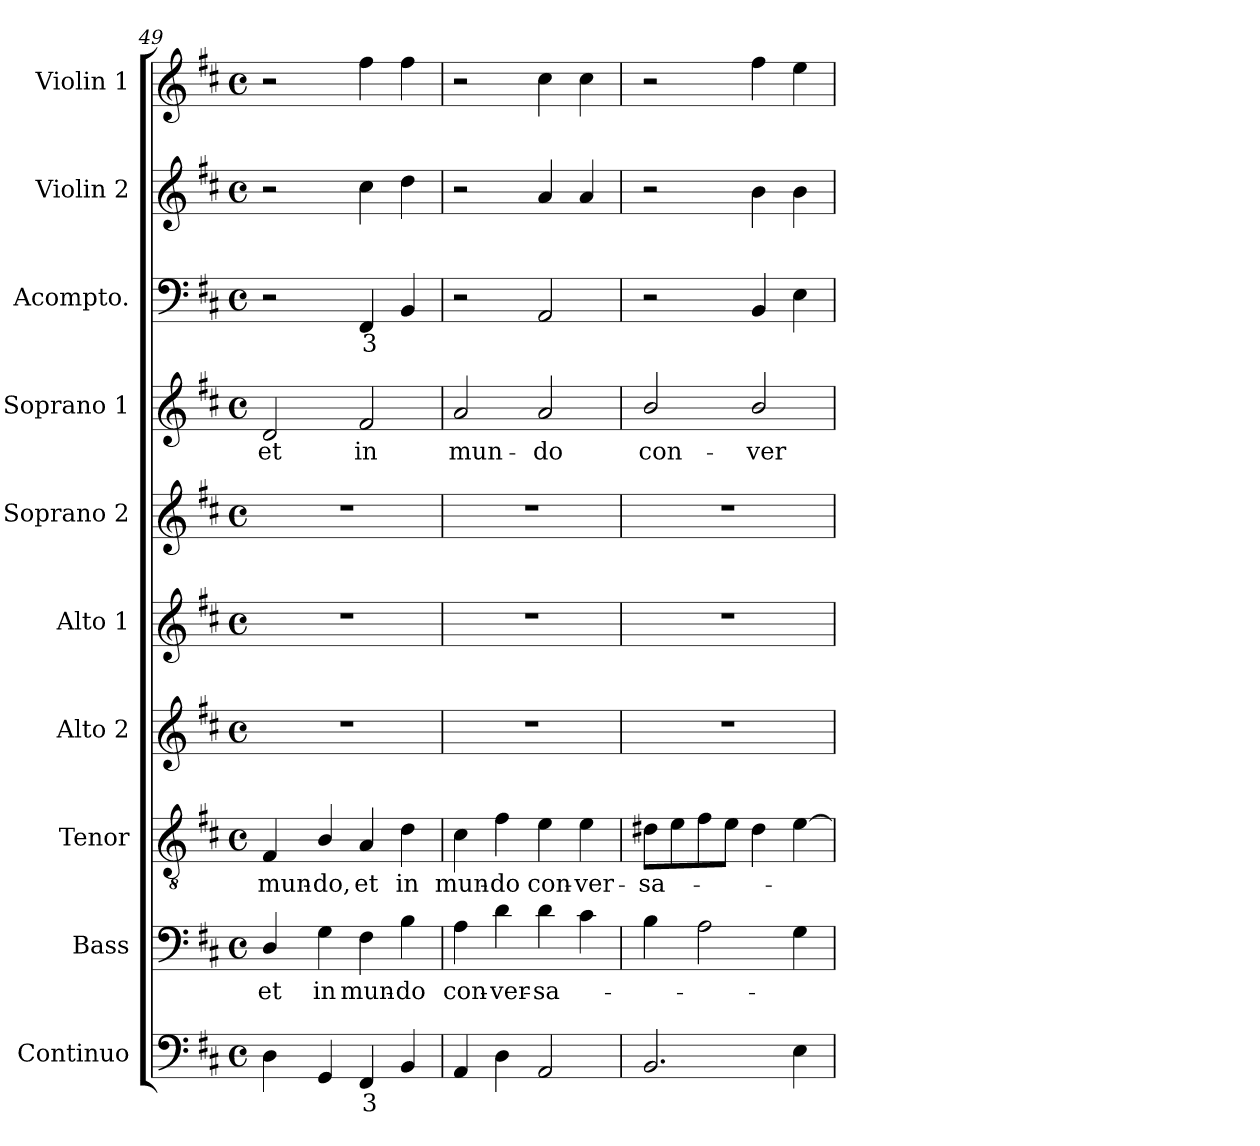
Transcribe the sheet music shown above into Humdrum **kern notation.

**kern	**text	**kern	**text	**kern	**text	**kern	**kern	**kern	**kern	**text	**kern	**text	**kern	**kern
*part10	*part10	*part9	*part9	*part8	*part8	*part7	*part6	*part5	*part4	*part4	*part3	*part3	*part2	*part1
*staff10	*staff10	*staff9	*staff9	*staff8	*staff8	*staff7	*staff6	*staff5	*staff4	*staff4	*staff3	*staff3	*staff2	*staff1
*I"Continuo	*	*I"Bass	*	*I"Tenor	*	*I"Alto 2	*I"Alto 1	*I"Soprano 2	*I"Soprano 1	*	*I"Acompto.	*	*I"Violin 2	*I"Violin 1
*I'Cont.	*	*I'B.	*	*I'T.	*	*I'A2.	*I'A1.	*I'S2.	*I'S1.	*	*I'Ac.	*	*I'Vln. 2	*I'Vln. 1
*clefF4	*	*clefF4	*	*clefGv2	*	*clefG2	*clefG2	*clefG2	*clefG2	*	*clefF4	*	*clefG2	*clefG2
*	*	*	*	*ITrd7c12	*	*	*	*	*	*	*	*	*	*
*k[f#c#]	*	*k[f#c#]	*	*k[f#c#]	*	*k[f#c#]	*k[f#c#]	*k[f#c#]	*k[f#c#]	*	*k[f#c#]	*	*k[f#c#]	*k[f#c#]
*D:	*	*D:	*	*D:	*	*D:	*D:	*D:	*D:	*	*D:	*	*D:	*D:
*M4/4	*	*M4/4	*	*M4/4	*	*M4/4	*M4/4	*M4/4	*M4/4	*	*M4/4	*	*M4/4	*M4/4
*met(c)	*	*met(c)	*	*met(c)	*	*met(c)	*met(c)	*met(c)	*met(c)	*	*met(c)	*	*met(c)	*met(c)
=49	=49	=49	=49	=49	=49	=49	=49	=49	=49	=49	=49	=49	=49	=49
!	!	!	!LO:LY:b:color=#000000	!	!	!	!	!	!	!	!	!	!	!
!	!	!	!	!	!LO:LY:b:color=#000000	!	!	!	!	!	!	!	!	!
!	!	!	!	!	!	!	!	!	!	!LO:LY:b:color=#000000	!	!	!	!
4Di\	.	4Di/	et	4FF#i/	mun-	1r	1r	1r	2di/	et	2r	.	2r	2r
!	!	!	!LO:LY:b:color=#000000	!	!	!	!	!	!	!	!	!	!	!
!	!	!	!	!	!LO:LY:b:color=#000000	!	!	!	!	!	!	!	!	!
4GGi/	.	4Gi\	in	4BBi/	-do,	.	.	.	.	.	.	.	.	.
!	!LO:LY:b:color=#000000	!	!	!	!	!	!	!	!	!	!	!	!	!
!	!	!	!LO:LY:b:color=#000000	!	!	!	!	!	!	!	!	!	!	!
!	!	!	!	!	!LO:LY:b:color=#000000	!	!	!	!	!	!	!	!	!
!	!	!	!	!	!	!	!	!	!	!LO:LY:b:color=#000000	!	!	!	!
!	!	!	!	!	!	!	!	!	!	!	!	!LO:LY:b:color=#000000	!	!
4FF#i/	3	4F#i\	mun-	4AAi/	et	.	.	.	2f#i/	in	4FF#i/	3	4cc#i\	4ff#i\
!	!	!	!LO:LY:b:color=#000000	!	!	!	!	!	!	!	!	!	!	!
!	!	!	!	!	!LO:LY:b:color=#000000	!	!	!	!	!	!	!	!	!
4BBi/	.	4Bi\	-do	4Di\	in	.	.	.	.	.	4BBi/	.	4ddi\	4ff#i\
=50	=50	=50	=50	=50	=50	=50	=50	=50	=50	=50	=50	=50	=50	=50
!	!	!	!LO:LY:b:color=#000000	!	!	!	!	!	!	!	!	!	!	!
!	!	!	!	!	!LO:LY:b:color=#000000	!	!	!	!	!	!	!	!	!
!	!	!	!	!	!	!	!	!	!	!LO:LY:b:color=#000000	!	!	!	!
4AAi/	.	4Ai\	con-	4C#i\	mun-	1r	1r	1r	2ai/	mun-	2r	.	2r	2r
!	!	!	!LO:LY:b:color=#000000	!	!	!	!	!	!	!	!	!	!	!
!	!	!	!	!	!LO:LY:b:color=#000000	!	!	!	!	!	!	!	!	!
4Di\	.	4di\	-ver-	4F#i\	-do	.	.	.	.	.	.	.	.	.
!	!	!	!LO:LY:b:color=#000000	!	!	!	!	!	!	!	!	!	!	!
!	!	!	!	!	!LO:LY:b:color=#000000	!	!	!	!	!	!	!	!	!
!	!	!	!	!	!	!	!	!	!	!LO:LY:b:color=#000000	!	!	!	!
2AAi/	.	4di\	-sa-	4Ei\	con-	.	.	.	2ai/	-do	2AAi/	.	4ai/	4cc#i\
!	!	!	!	!	!LO:LY:b:color=#000000	!	!	!	!	!	!	!	!	!
.	.	4c#i\	.	4Ei\	-ver-	.	.	.	.	.	.	.	4ai/	4cc#i\
=51	=51	=51	=51	=51	=51	=51	=51	=51	=51	=51	=51	=51	=51	=51
!	!	!	!	!	!LO:LY:b:color=#000000	!	!	!	!	!	!	!	!	!
!	!	!	!	!	!	!	!	!	!	!LO:LY:b:color=#000000	!	!	!	!
2.BBi/	.	4Bi\	.	8D#Xi\L	-sa-	1r	1r	1r	2bi/	con-	2r	.	2r	2r
.	.	.	.	8Ei\	.	.	.	.	.	.	.	.	.	.
.	.	2Ai\	.	8F#i\	.	.	.	.	.	.	.	.	.	.
.	.	.	.	8Ei\J	.	.	.	.	.	.	.	.	.	.
!	!	!	!	!	!	!	!	!	!	!LO:LY:b:color=#000000	!	!	!	!
.	.	.	.	4D#i\	.	.	.	.	2bi/	-ver-	4BBi/	.	4bi\	4ff#i\
4Ei\	.	4Gi\	.	[>4Ei\	.	.	.	.	.	.	4Ei\	.	4bi\	4eei\
=	=	=	=	=	=	=	=	=	=	=	=	=	=	=
*-	*-	*-	*-	*-	*-	*-	*-	*-	*-	*-	*-	*-	*-	*-
